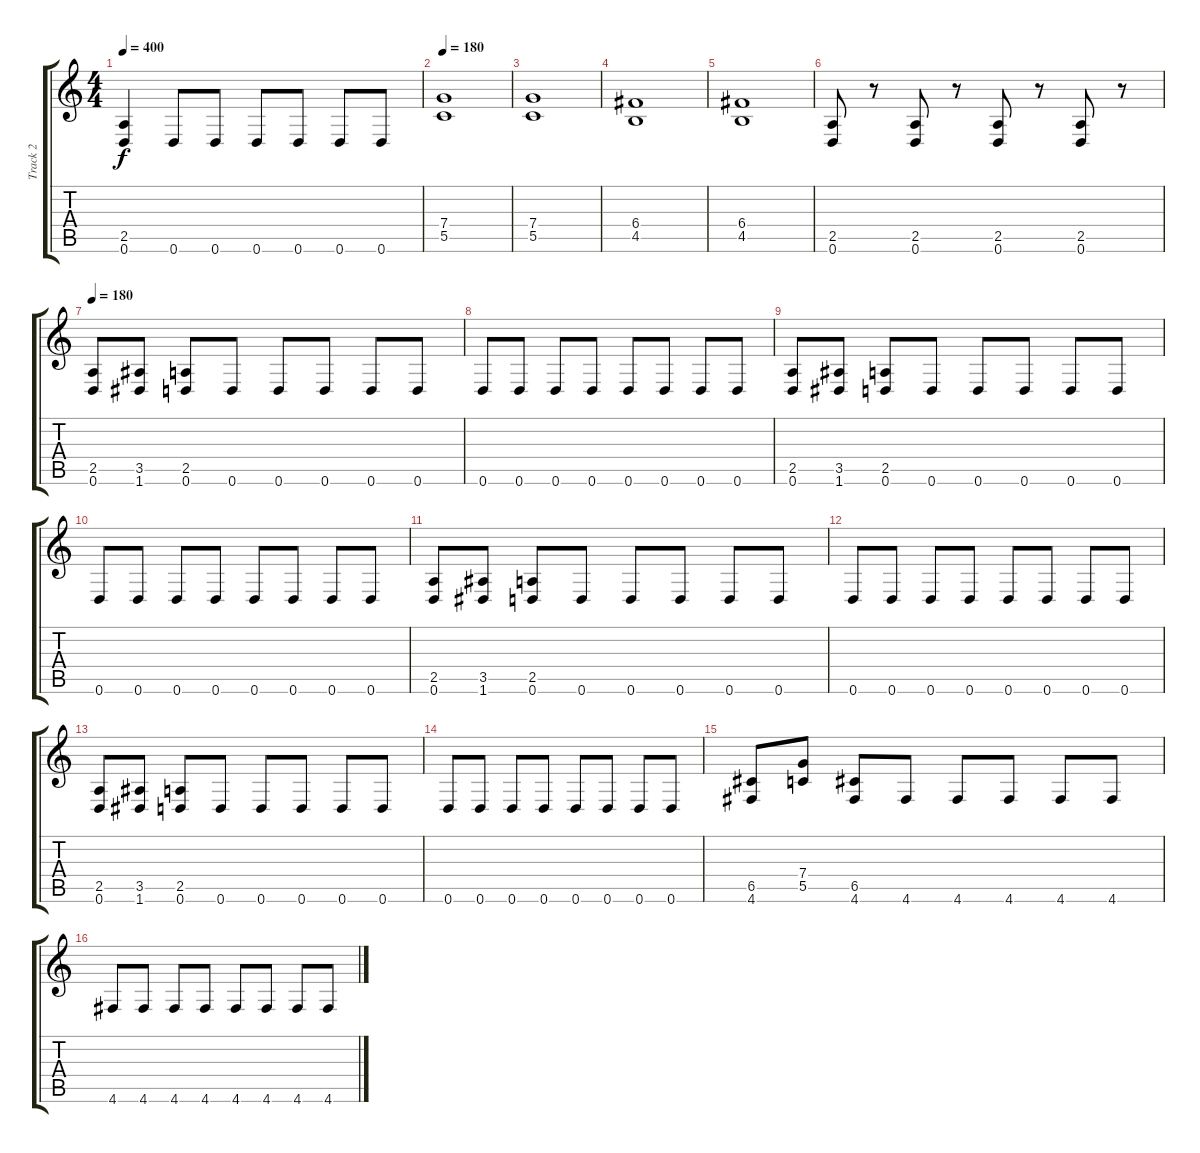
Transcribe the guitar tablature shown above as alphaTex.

\track ("Track 2" "Track 2") {instrument distortionguitar}
\staff {score tabs}
\tuning (D4 A3 F3 C3 G2 D2) {hide}
\ts (4 4)
\tempo 400
\clef g2
\ks c
(2.5 0.6).4{dy f} 0.6.8 0.6.8 0.6.8 0.6.8 0.6.8 0.6.8 |
\tempo 180
(7.4 5.5).1 |
(7.4 5.5).1 |
(6.4 4.5).1 |
(6.4 4.5).1 |
(2.5 0.6).8 r.8 (2.5 0.6).8 r.8 (2.5 0.6).8 r.8 (2.5 0.6).8 r.8 |
\tempo 180
(2.5 0.6).8 (3.5 1.6).8 (2.5 0.6).8 0.6.8 0.6.8 0.6.8 0.6.8 0.6.8 |
0.6.8 0.6.8 0.6.8 0.6.8 0.6.8 0.6.8 0.6.8 0.6.8 |
(2.5 0.6).8 (3.5 1.6).8 (2.5 0.6).8 0.6.8 0.6.8 0.6.8 0.6.8 0.6.8 |
0.6.8 0.6.8 0.6.8 0.6.8 0.6.8 0.6.8 0.6.8 0.6.8 |
(2.5 0.6).8 (3.5 1.6).8 (2.5 0.6).8 0.6.8 0.6.8 0.6.8 0.6.8 0.6.8 |
0.6.8 0.6.8 0.6.8 0.6.8 0.6.8 0.6.8 0.6.8 0.6.8 |
(2.5 0.6).8 (3.5 1.6).8 (2.5 0.6).8 0.6.8 0.6.8 0.6.8 0.6.8 0.6.8 |
0.6.8 0.6.8 0.6.8 0.6.8 0.6.8 0.6.8 0.6.8 0.6.8 |
(6.5 4.6).8 (7.4 5.5).8 (6.5 4.6).8 4.6.8 4.6.8 4.6.8 4.6.8 4.6.8 |
4.6.8 4.6.8 4.6.8 4.6.8 4.6.8 4.6.8 4.6.8 4.6.8
